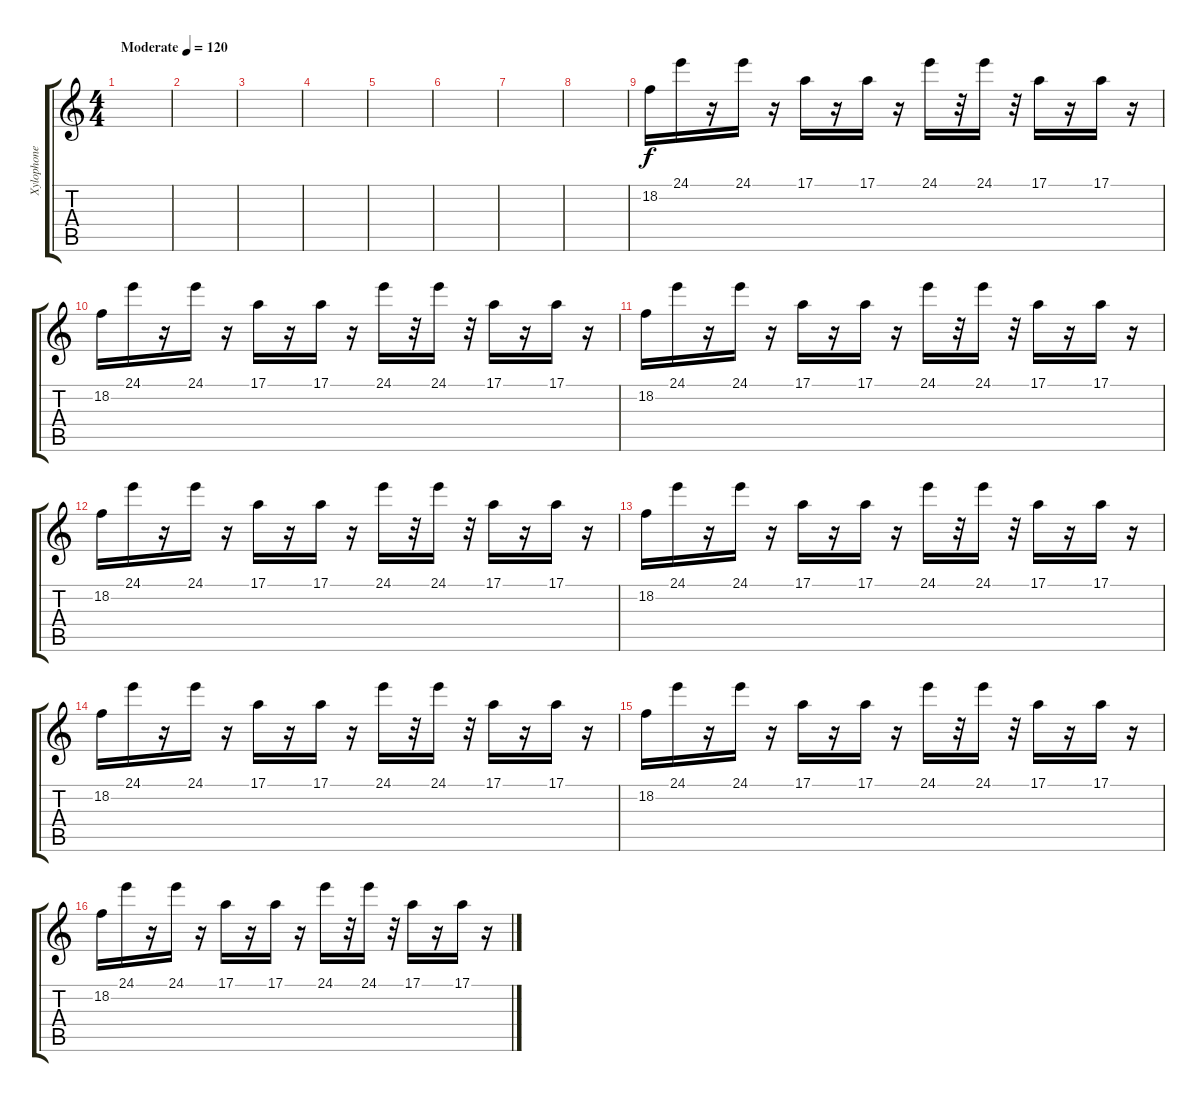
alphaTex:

\track ("Xylophone (Chassagne)" "Xylophone ") {instrument celesta}
\staff {score tabs}
\tuning (E4 B3 G3 D3 A2 E2) {hide}
\ts (4 4)
\tempo (120 "Moderate")
\clef g2
\ks c
|
|
|
|
|
|
|
|
18.2.16 24.1.16 r.16 24.1.16 r.16 17.1.16 r.16 17.1.16 r.16 24.1.16 r.32 24.1.16 r.32 17.1.16 r.16 17.1.16 r.16 |
18.2.16 24.1.16 r.16 24.1.16 r.16 17.1.16 r.16 17.1.16 r.16 24.1.16 r.32 24.1.16 r.32 17.1.16 r.16 17.1.16 r.16 |
18.2.16 24.1.16 r.16 24.1.16 r.16 17.1.16 r.16 17.1.16 r.16 24.1.16 r.32 24.1.16 r.32 17.1.16 r.16 17.1.16 r.16 |
18.2.16 24.1.16 r.16 24.1.16 r.16 17.1.16 r.16 17.1.16 r.16 24.1.16 r.32 24.1.16 r.32 17.1.16 r.16 17.1.16 r.16 |
18.2.16 24.1.16 r.16 24.1.16 r.16 17.1.16 r.16 17.1.16 r.16 24.1.16 r.32 24.1.16 r.32 17.1.16 r.16 17.1.16 r.16 |
18.2.16 24.1.16 r.16 24.1.16 r.16 17.1.16 r.16 17.1.16 r.16 24.1.16 r.32 24.1.16 r.32 17.1.16 r.16 17.1.16 r.16 |
18.2.16 24.1.16 r.16 24.1.16 r.16 17.1.16 r.16 17.1.16 r.16 24.1.16 r.32 24.1.16 r.32 17.1.16 r.16 17.1.16 r.16 |
18.2.16 24.1.16 r.16 24.1.16 r.16 17.1.16 r.16 17.1.16 r.16 24.1.16 r.32 24.1.16 r.32 17.1.16 r.16 17.1.16 r.16
